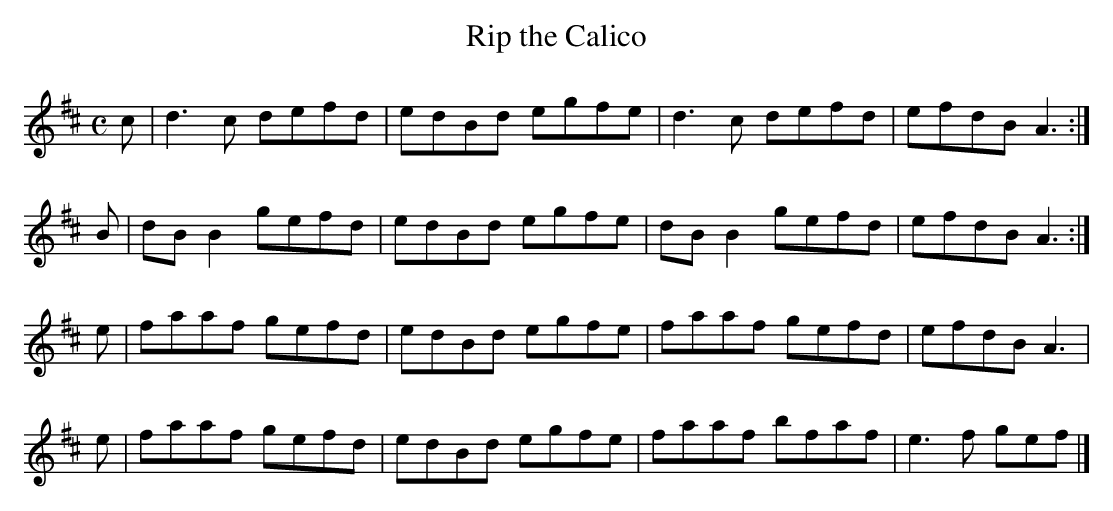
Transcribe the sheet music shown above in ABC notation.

X:1
T:Rip the Calico
M:C
L:1/8
K:D Major
c|d3c defd|edBd egfe|d3c defd|efdB A3:|!
B|dBB2 gefd|edBd egfe|dBB2 gefd|efdB A3:|!
e|faaf gefd|edBd egfe|faaf gefd|efdB A3|!
e|faaf gefd|edBd egfe|faaf bfaf|e3f gef|]!
